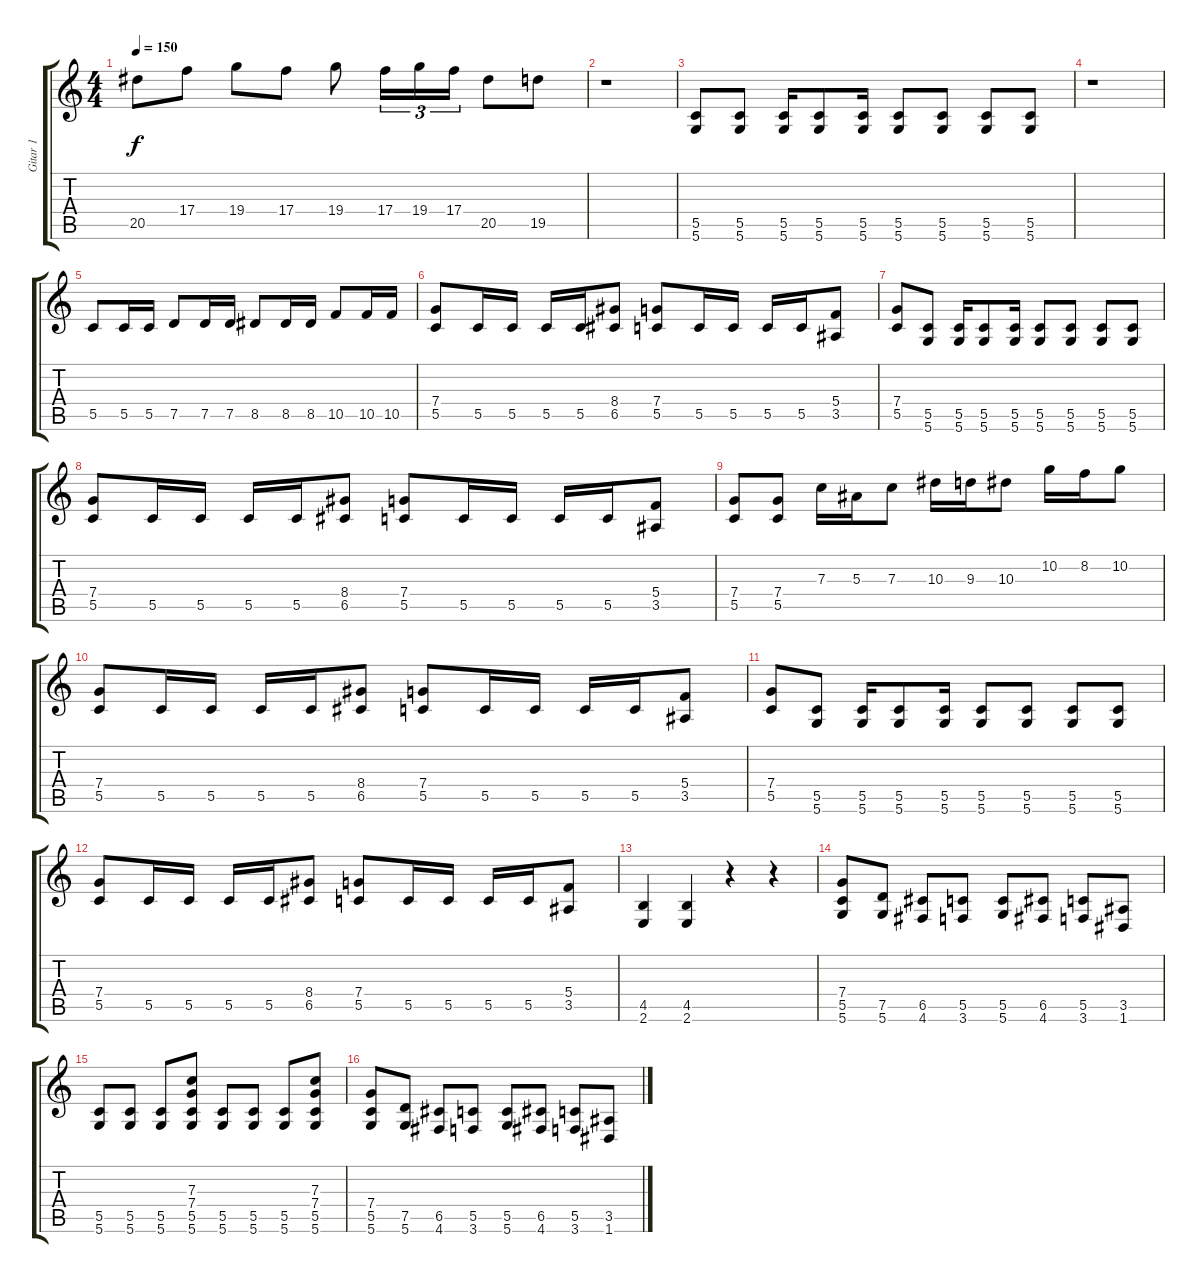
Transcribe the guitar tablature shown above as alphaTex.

\track ("Gitar 1" "Gitar 1") {instrument distortionguitar}
\staff {score tabs}
\tuning (D4 A3 F3 C3 G2 D2) {hide}
\ts (4 4)
\tempo 150
\clef g2
\ks c
20.5.8{dy f} 17.4.8 19.4.8 17.4.8 19.4.8 17.4.16{tu (3 2)} 19.4.16{tu (3 2)} 17.4.16{tu (3 2)} 20.5.8 19.5.8 |
r.1 |
(5.5 5.6).8 (5.5 5.6).8 (5.5 5.6).16 (5.5 5.6).8 (5.5 5.6).16 (5.5 5.6).8 (5.5 5.6).8 (5.5 5.6).8 (5.5 5.6).8 |
r.1 |
5.5.8 5.5.16 5.5.16 7.5.8 7.5.16 7.5.16 8.5.8 8.5.16 8.5.16 10.5.8 10.5.16 10.5.16 |
(7.4 5.5).8 5.5.16 5.5.16 5.5.16 5.5.16 (8.4 6.5).8 (7.4 5.5).8 5.5.16 5.5.16 5.5.16 5.5.16 (5.4 3.5).8 |
(7.4 5.5).8 (5.5 5.6).8 (5.5 5.6).16 (5.5 5.6).8 (5.5 5.6).16 (5.5 5.6).8 (5.5 5.6).8 (5.5 5.6).8 (5.5 5.6).8 |
(7.4 5.5).8 5.5.16 5.5.16 5.5.16 5.5.16 (8.4 6.5).8 (7.4 5.5).8 5.5.16 5.5.16 5.5.16 5.5.16 (5.4 3.5).8 |
(7.4 5.5).8 (7.4 5.5).8 7.3.16 5.3.16 7.3.8 10.3.16 9.3.16 10.3.8 10.2.16 8.2.16 10.2.8 |
(7.4 5.5).8 5.5.16 5.5.16 5.5.16 5.5.16 (8.4 6.5).8 (7.4 5.5).8 5.5.16 5.5.16 5.5.16 5.5.16 (5.4 3.5).8 |
(7.4 5.5).8 (5.5 5.6).8 (5.5 5.6).16 (5.5 5.6).8 (5.5 5.6).16 (5.5 5.6).8 (5.5 5.6).8 (5.5 5.6).8 (5.5 5.6).8 |
(7.4 5.5).8 5.5.16 5.5.16 5.5.16 5.5.16 (8.4 6.5).8 (7.4 5.5).8 5.5.16 5.5.16 5.5.16 5.5.16 (5.4 3.5).8 |
(4.5 2.6).4 (4.5 2.6).4 r.4 r.4 |
(7.4 5.5 5.6).8 (7.5 5.6).8 (6.5 4.6).8 (5.5 3.6).8 (5.5 5.6).8 (6.5 4.6).8 (5.5 3.6).8 (3.5 1.6).8 |
(5.5 5.6).8 (5.5 5.6).8 (5.5 5.6).8 (7.3 7.4 5.5 5.6).8 (5.5 5.6).8 (5.5 5.6).8 (5.5 5.6).8 (7.3 7.4 5.5 5.6).8 |
(7.4 5.5 5.6).8 (7.5 5.6).8 (6.5 4.6).8 (5.5 3.6).8 (5.5 5.6).8 (6.5 4.6).8 (5.5 3.6).8 (3.5 1.6).8
